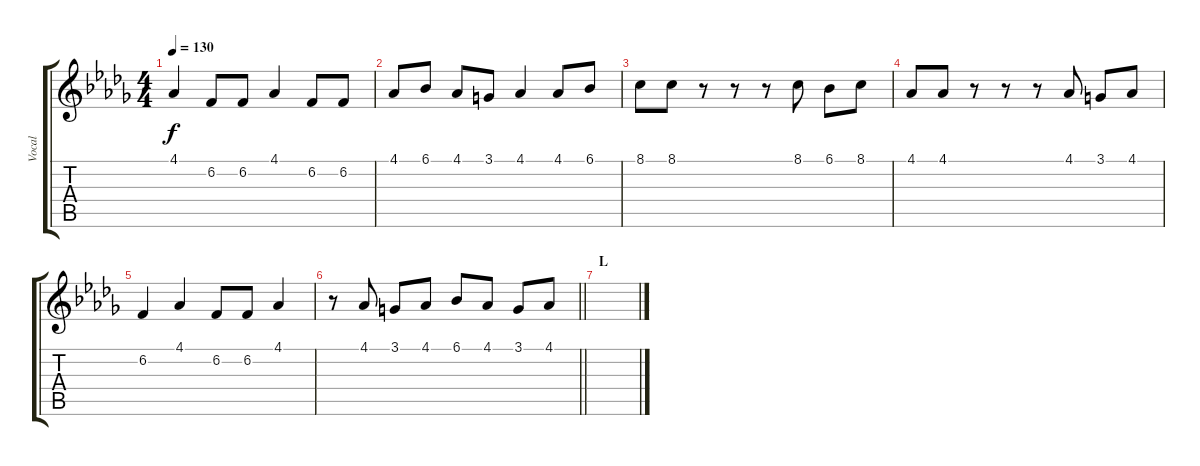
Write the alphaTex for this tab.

\track ("Vocal" "Vocal") {instrument clarinet}
\staff {score tabs}
\tuning (E4 B3 G3 D3 A2 E2) {hide}
\ts (4 4)
\tempo 130
\clef g2
\ks db
4.1.4{dy f} 6.2.8 6.2.8 4.1.4 6.2.8 6.2.8 |
4.1.8 6.1.8 4.1.8 3.1.8 4.1.4 4.1.8 6.1.8 |
8.1.8 8.1.8 r.8 r.8 r.8 8.1.8 6.1.8 8.1.8 |
4.1.8 4.1.8 r.8 r.8 r.8 4.1.8 3.1.8 4.1.8 |
6.2.4 4.1.4 6.2.8 6.2.8 4.1.4 |
\barLineRight lightlight
r.8 4.1.8 3.1.8 4.1.8 6.1.8 4.1.8 3.1.8 4.1.8 |
\section ("" "L")
